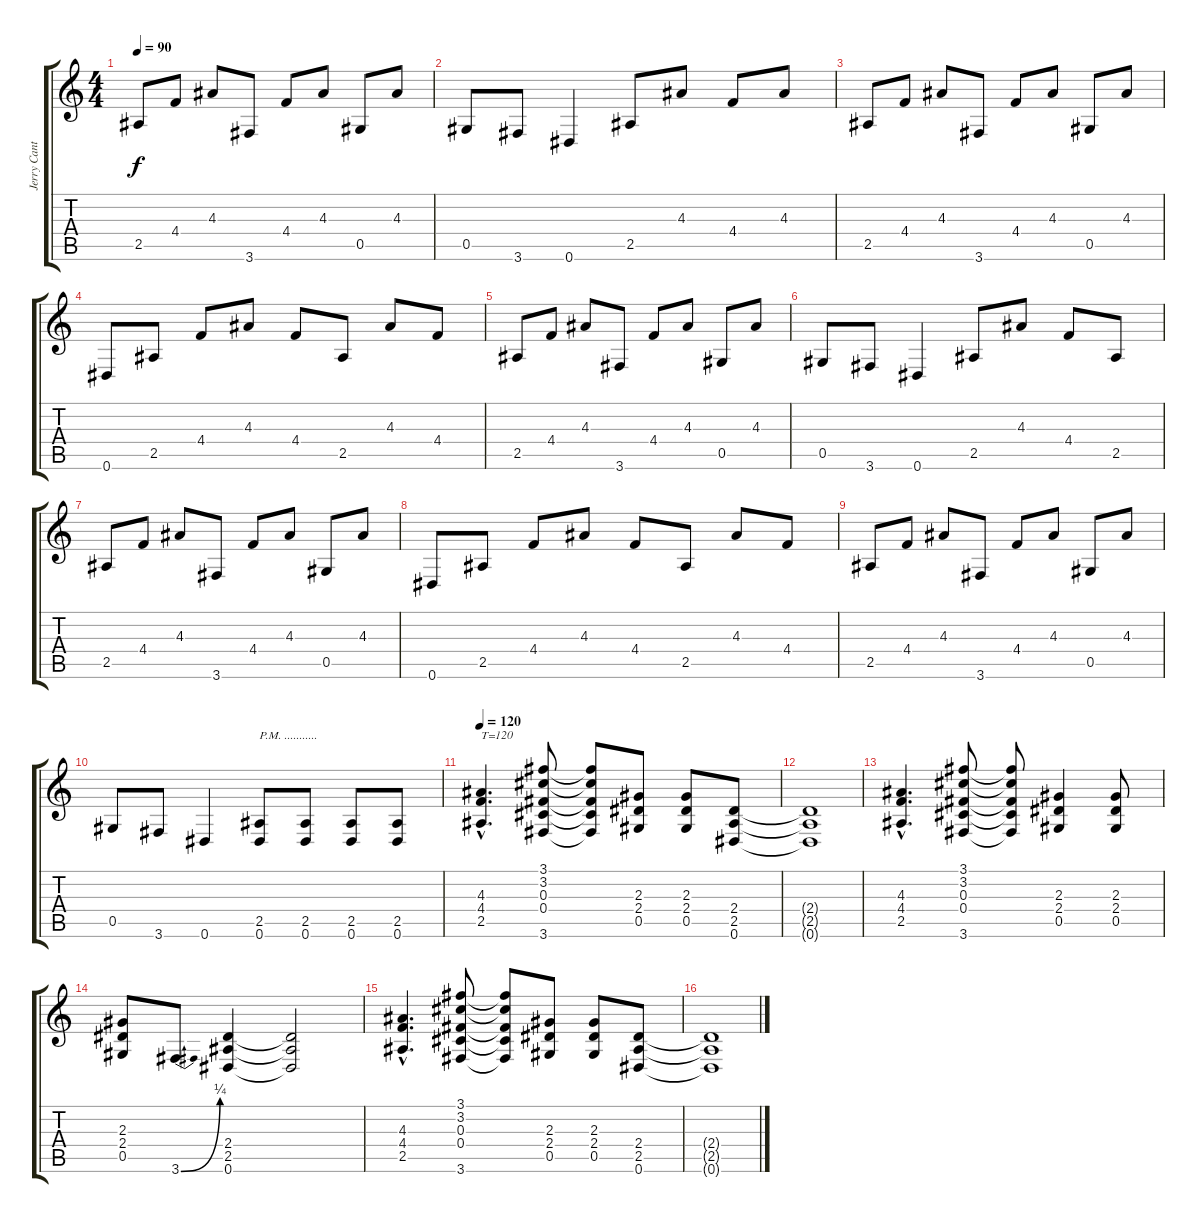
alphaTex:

\track ("Jerry Cantrell" "Jerry Cant") {instrument distortionguitar}
\staff {score tabs}
\tuning (Eb4 Bb3 Gb3 Db3 Ab2 Eb2) {hide}
\ts (4 4)
\tempo 90
\clef g2
\ks c
2.5.8{dy f} 4.4.8 4.3.8 3.6.8 4.4.8 4.3.8 0.5.8 4.3.8 |
0.5.8 3.6.8 0.6.4 2.5.8 4.3.8 4.4.8 4.3.8 |
2.5.8 4.4.8 4.3.8 3.6.8 4.4.8 4.3.8 0.5.8 4.3.8 |
0.6.8 2.5.8 4.4.8 4.3.8 4.4.8 2.5.8 4.3.8 4.4.8 |
2.5.8 4.4.8 4.3.8 3.6.8 4.4.8 4.3.8 0.5.8 4.3.8 |
0.5.8 3.6.8 0.6.4 2.5.8 4.3.8 4.4.8 2.5.8 |
2.5.8 4.4.8 4.3.8 3.6.8 4.4.8 4.3.8 0.5.8 4.3.8 |
0.6.8 2.5.8 4.4.8 4.3.8 4.4.8 2.5.8 4.3.8 4.4.8 |
2.5.8 4.4.8 4.3.8 3.6.8 4.4.8 4.3.8 0.5.8 4.3.8 |
0.5.8 3.6.8 0.6.4 (2.5 0.6).8{txt "P.M. ..........." volume 10} (2.5 0.6).8{volume 10} (2.5 0.6).8{volume 10} (2.5 0.6).8{volume 10} |
\tempo 120
(4.3{hac} 4.4{hac} 2.5{hac}).4{d txt "T=120" volume 13} (3.1 3.2 0.3 0.4 3.6).8 (3.1{t} 3.2{t} 0.3{t} 0.4{t} 3.6{t}).8 (2.3 2.4 0.5).8 (2.3 2.4 0.5).8 (2.4 2.5 0.6).8 |
(2.4{t} 2.5{t} 0.6{t}).1 |
(4.3{hac} 4.4{hac} 2.5{hac}).4{d} (3.1 3.2 0.3 0.4 3.6).8 (3.1{t} 3.2{t} 0.3{t} 0.4{t} 3.6{t}).8 (2.3 2.4 0.5).4 (2.3 2.4 0.5).8 |
(2.3 2.4 0.5).8 3.6{be (bend 0 0 60 1)}.8 (2.4 2.5 0.6).4 (2.4{t} 2.5{t} 0.6{t}).2 |
(4.3{hac} 4.4{hac} 2.5{hac}).4{d} (3.1 3.2 0.3 0.4 3.6).8 (3.1{t} 3.2{t} 0.3{t} 0.4{t} 3.6{t}).8 (2.3 2.4 0.5).8 (2.3 2.4 0.5).8 (2.4 2.5 0.6).8 |
(2.4{t} 2.5{t} 0.6{t}).1
